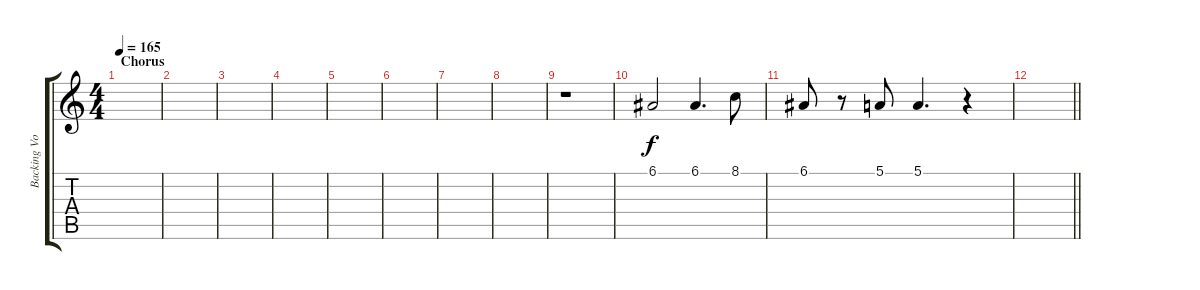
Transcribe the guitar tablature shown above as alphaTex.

\track ("Backing Vocals" "Backing Vo") {instrument lead6voice}
\staff {score tabs}
\tuning (E4 B3 G3 D3 A2 E2) {hide}
\ts (4 4)
\section ("" "Chorus")
\tempo 165
\clef g2
\ks c
|
|
|
|
|
|
|
|
r.1 |
6.1.2 6.1.4{d} 8.1.8 |
6.1.8 r.8 5.1.8 5.1.4{d} r.4 |
\barLineRight lightlight
